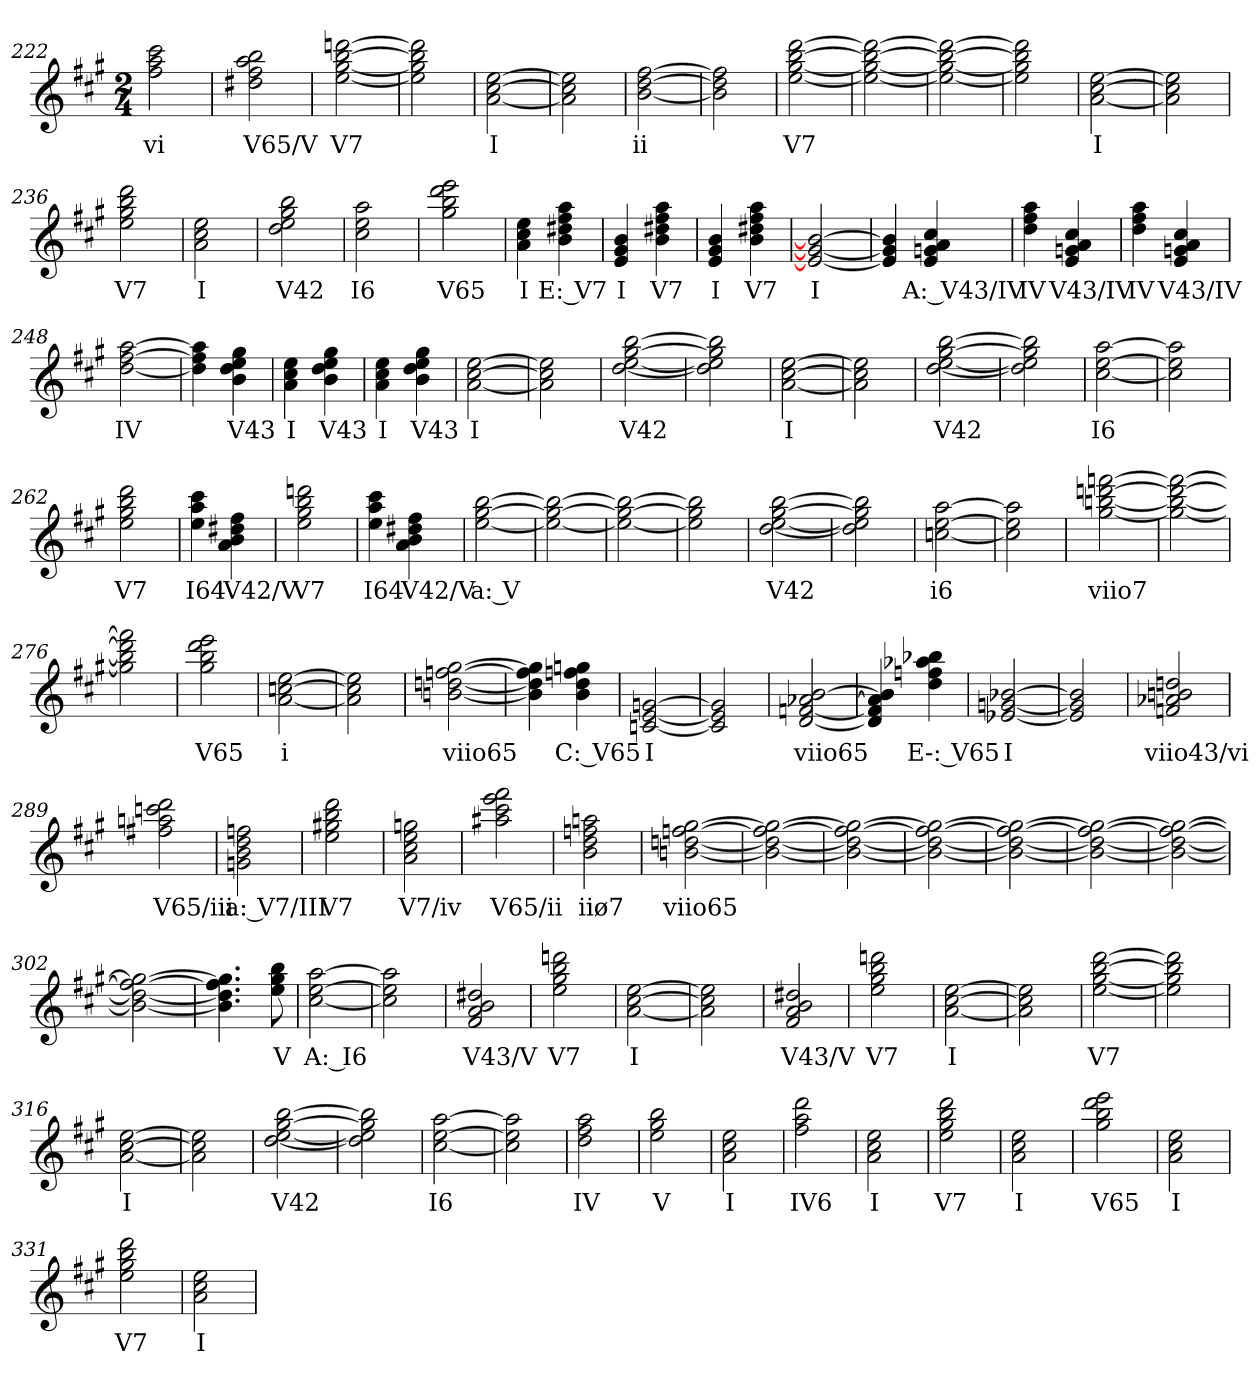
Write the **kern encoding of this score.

**kern	**text
*part1	*part1
*staff1	*staff1
*k[f#c#g#]	*
*A:	*
*M2/4	*
=222	=222
2ff# 2aa 2ccc#	vi
=223	=223
2dd#X 2ff# 2aa 2bb	V65/V
=224	=224
[2ee [2gg# [2bb [2dddn	V7
=225	=225
2ee] 2gg#] 2bb] 2ddd]	.
=226	=226
[2a [2cc# [2ee	I
=227	=227
2a] 2cc#] 2ee]	.
=228	=228
[2b [2dd [2ff#	ii
=229	=229
2b] 2dd] 2ff#]	.
=230	=230
[2ee [2gg# [2bb [2ddd	V7
=231	=231
2ee_ 2gg#_ 2bb_ 2ddd_	.
=232	=232
2ee_ 2gg#_ 2bb_ 2ddd_	.
=233	=233
2ee] 2gg#] 2bb] 2ddd]	.
=234	=234
[2a [2cc# [2ee	I
=235	=235
2a] 2cc#] 2ee]	.
=236	=236
2ee 2gg# 2bb 2ddd	V7
=237	=237
2a 2cc# 2ee	I
=238	=238
2dd 2ee 2gg# 2bb	V42
=239	=239
2cc# 2ee 2aa	I6
=240	=240
2gg# 2bb 2ddd 2eee	V65
=241	=241
4a 4cc# 4ee	I
4b 4dd#X 4ff# 4aa	E: V7
=242	=242
4e 4g# 4b	I
4b 4dd#X 4ff# 4aa	V7
=243	=243
4e 4g# 4b	I
4b 4dd#X 4ff# 4aa	V7
=244	=244
2e_ 2g#_ 2b_	I
=245	=245
4e] 4g#] 4b]	.
4e 4gn 4a 4cc#	A: V43/IV
=246	=246
4dd 4ff# 4aa	IV
4e 4gn 4a 4cc#	V43/IV
=247	=247
4dd 4ff# 4aa	IV
4e 4gn 4a 4cc#	V43/IV
=248	=248
[2dd [2ff# [2aa	IV
=249	=249
4dd] 4ff#] 4aa]	.
4b 4dd 4ee 4gg#	V43
=250	=250
4a 4cc# 4ee	I
4b 4dd 4ee 4gg#	V43
=251	=251
4a 4cc# 4ee	I
4b 4dd 4ee 4gg#	V43
=252	=252
[2a [2cc# [2ee	I
=253	=253
2a] 2cc#] 2ee]	.
=254	=254
[2dd [2ee [2gg# [2bb	V42
=255	=255
2dd] 2ee] 2gg#] 2bb]	.
=256	=256
[2a [2cc# [2ee	I
=257	=257
2a] 2cc#] 2ee]	.
=258	=258
[2dd [2ee [2gg# [2bb	V42
=259	=259
2dd] 2ee] 2gg#] 2bb]	.
=260	=260
[2cc# [2ee [2aa	I6
=261	=261
2cc#] 2ee] 2aa]	.
=262	=262
2ee 2gg# 2bb 2ddd	V7
=263	=263
4ee 4aa 4ccc#	I64
4a 4b 4dd#X 4ff#	V42/V
=264	=264
2ee 2gg# 2bb 2dddn	V7
=265	=265
4ee 4aa 4ccc#	I64
4a 4b 4dd#X 4ff#	V42/V
=266	=266
[2ee [2gg# [2bb	a: V
=267	=267
2ee_ 2gg#_ 2bb_	.
=268	=268
2ee_ 2gg#_ 2bb_	.
=269	=269
2ee] 2gg#] 2bb]	.
=270	=270
[2dd [2ee [2gg# [2bb	V42
=271	=271
2dd] 2ee] 2gg#] 2bb]	.
=272	=272
[2ccn [2ee [2aa	i6
=273	=273
2cc] 2ee] 2aa]	.
=274	=274
[2gg# [2bbn [2dddn [2fffn	viio7
=275	=275
2gg#_ 2bb_ 2ddd_ 2fff_	.
=276	=276
2gg#] 2bb] 2ddd] 2fff]	.
=277	=277
2gg# 2bb 2ddd 2eee	V65
=278	=278
[2a [2ccn [2ee	i
=279	=279
2a] 2cc] 2ee]	.
=280	=280
[2bn [2ddn [2ffn [2gg#	viio65
=281	=281
4b] 4dd] 4ff] 4gg#]	.
4b 4dd 4ffn 4ggn	C: V65
=282	=282
[2cn [2e [2gn	I
=283	=283
2c] 2e] 2g]	.
=284	=284
[2d [2fn [2a-X [2b	viio65
=285	=285
4d] 4f] 4a-] 4b]	.
4dd 4ffn 4aa-X 4bb-X	E-: V65
=286	=286
[2e-X [2gn [2b-X	I
=287	=287
2e-] 2g] 2b-]	.
=288	=288
2fn 2a-X 2bn 2ddn	viio43/vi
=289	=289
2ff#X 2aan 2cccn 2ddd	V65/iii
=290	=290
2gn 2b 2dd 2ffn	a: V7/III
=291	=291
2ee 2gg#X 2bb 2ddd	V7
=292	=292
2a 2cc# 2ee 2ggn	V7/iv
=293	=293
2aa#X 2ccc# 2eee 2fff#	V65/ii
=294	=294
2b 2dd 2ffn 2aan	iiø7
=295	=295
[2bn [2ddn [2ffn [2gg#	viio65
=296	=296
2b_ 2dd_ 2ff_ 2gg#_	.
=297	=297
2b_ 2dd_ 2ff_ 2gg#_	.
=298	=298
2b_ 2dd_ 2ff_ 2gg#_	.
=299	=299
2b_ 2dd_ 2ff_ 2gg#_	.
=300	=300
2b_ 2dd_ 2ff_ 2gg#_	.
=301	=301
2b_ 2dd_ 2ff_ 2gg#_	.
=302	=302
2b_ 2dd_ 2ff_ 2gg#_	.
=303	=303
4.b] 4.dd] 4.ff] 4.gg#]	.
8ee 8gg# 8bb	V
=304	=304
[2cc# [2ee [2aa	A: I6
=305	=305
2cc#] 2ee] 2aa]	.
=306	=306
2f# 2a 2b 2dd#X	V43/V
=307	=307
2ee 2gg# 2bb 2dddn	V7
=308	=308
[2a [2cc# [2ee	I
=309	=309
2a] 2cc#] 2ee]	.
=310	=310
2f# 2a 2b 2dd#X	V43/V
=311	=311
2ee 2gg# 2bb 2dddn	V7
=312	=312
[2a [2cc# [2ee	I
=313	=313
2a] 2cc#] 2ee]	.
=314	=314
[2ee [2gg# [2bb [2ddd	V7
=315	=315
2ee] 2gg#] 2bb] 2ddd]	.
=316	=316
[2a [2cc# [2ee	I
=317	=317
2a] 2cc#] 2ee]	.
=318	=318
[2dd [2ee [2gg# [2bb	V42
=319	=319
2dd] 2ee] 2gg#] 2bb]	.
=320	=320
[2cc# [2ee [2aa	I6
=321	=321
2cc#] 2ee] 2aa]	.
=322	=322
2dd 2ff# 2aa	IV
=323	=323
2ee 2gg# 2bb	V
=324	=324
2a 2cc# 2ee	I
=325	=325
2ff# 2aa 2ddd	IV6
=326	=326
2a 2cc# 2ee	I
=327	=327
2ee 2gg# 2bb 2ddd	V7
=328	=328
2a 2cc# 2ee	I
=329	=329
2gg# 2bb 2ddd 2eee	V65
=330	=330
2a 2cc# 2ee	I
=331	=331
2ee 2gg# 2bb 2ddd	V7
=332	=332
2a 2cc# 2ee	I
=	=
*-	*-
